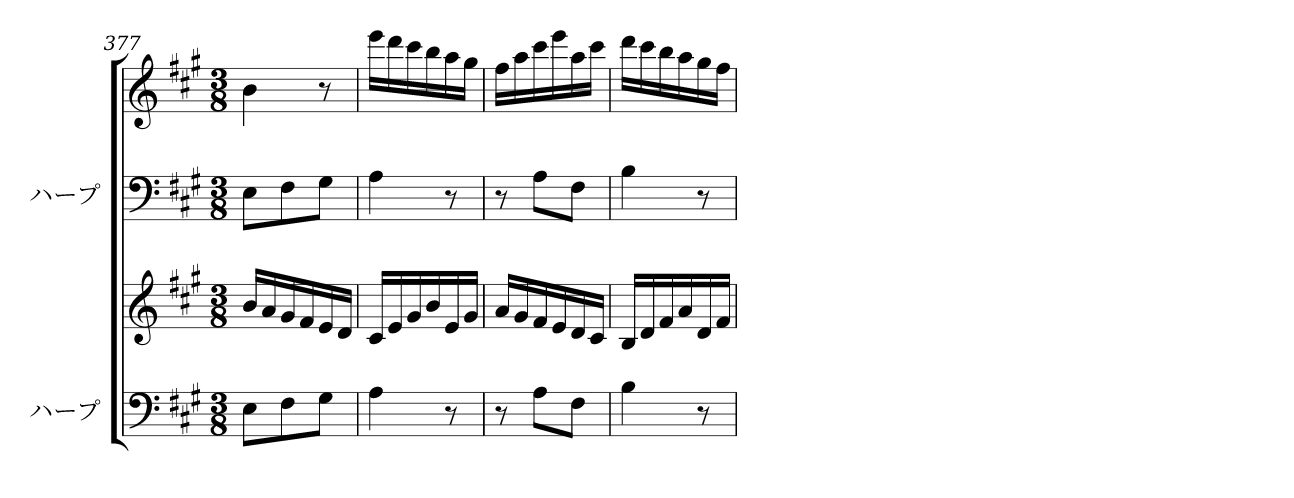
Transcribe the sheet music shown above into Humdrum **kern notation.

**kern	**kern	**kern	**kern
*part2	*part2	*part1	*part1
*staff4	*staff3	*staff2	*staff1
*I"ハープ	*	*I"ハープ	*
*clefF4	*clefG2	*clefF4	*clefG2
*k[f#c#g#]	*k[f#c#g#]	*k[f#c#g#]	*k[f#c#g#]
*M3/8	*M3/8	*M3/8	*M3/8
=377	=377	=377	=377
8E\L	16b/LL	8E\L	4b\
.	16a/	.	.
8F#\	16g#/	8F#\	.
.	16f#/	.	.
8G#\J	16e/	8G#\J	8r
.	16d/JJ	.	.
=378	=378	=378	=378
4A\	16c#/LL	4A\	16eee\LL
.	16e/	.	16ddd\
.	16g#/	.	16ccc#\
.	16b/	.	16bb\
8r	16e/	8r	16aa\
.	16g#/JJ	.	16gg#\JJ
=379	=379	=379	=379
8r	16a/LL	8r	16ff#\LL
.	16g#/	.	16aa\
8A\L	16f#/	8A\L	16ccc#\
.	16e/	.	16eee\
8F#\J	16d/	8F#\J	16aa\
.	16c#/JJ	.	16ccc#\JJ
=380	=380	=380	=380
4B\	16B/LL	4B\	16ddd\LL
.	16d/	.	16ccc#\
.	16f#/	.	16bb\
.	16a/	.	16aa\
8r	16d/	8r	16gg#\
.	16f#/JJ	.	16ff#\JJ
=	=	=	=
*-	*-	*-	*-
